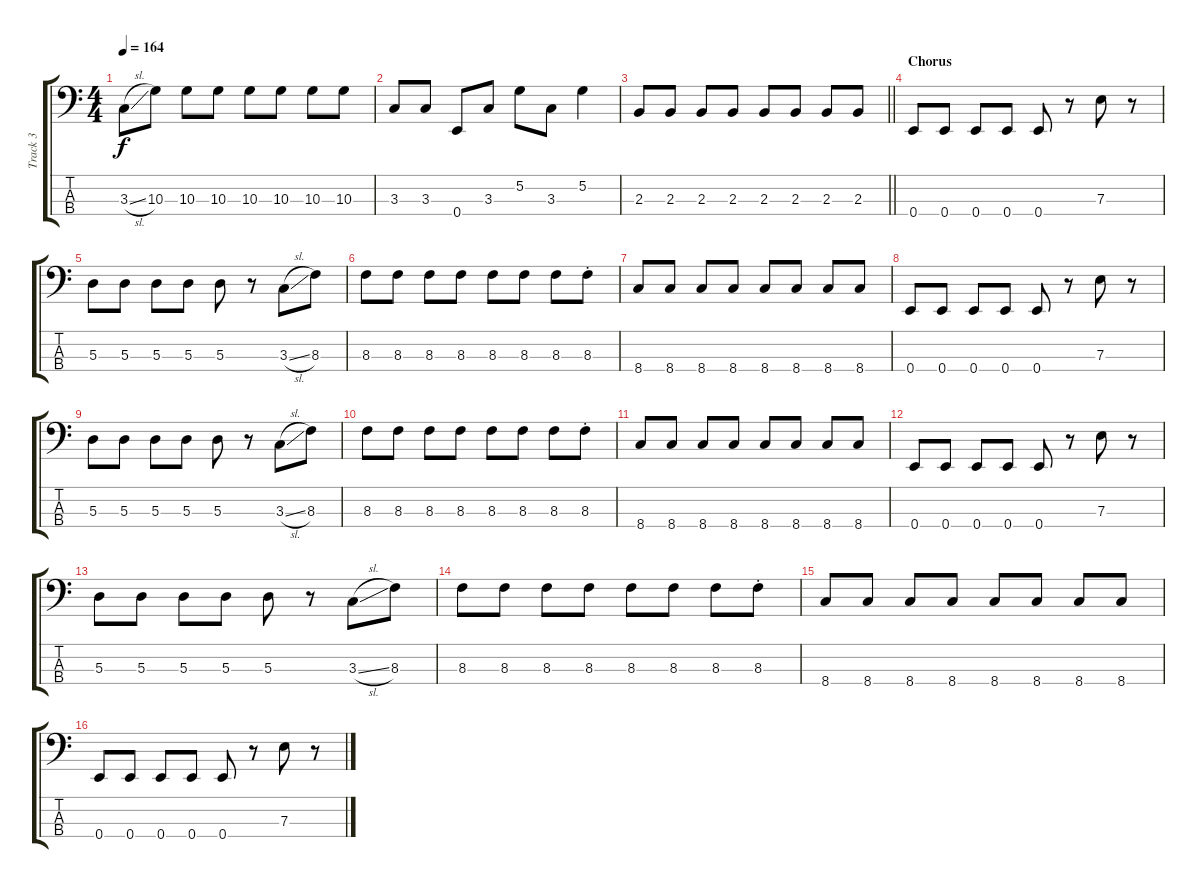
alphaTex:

\track ("Track 3" "Track 3") {instrument electricbassfinger}
\staff {score tabs}
\tuning (G2 D2 A1 E1) {hide}
\ts (4 4)
\tempo 164
\clef f4
\ks c
3.3{sl}.8{dy f} 10.3.8 10.3.8 10.3.8 10.3.8 10.3.8 10.3.8 10.3.8 |
3.3.8 3.3.8 0.4.8 3.3.8 5.2.8 3.3.8 5.2.4 |
\barLineRight lightlight
2.3.8 2.3.8 2.3.8 2.3.8 2.3.8 2.3.8 2.3.8 2.3.8 |
\section ("" "Chorus")
0.4.8 0.4.8 0.4.8 0.4.8 0.4.8 r.8 7.3.8 r.8 |
5.3.8 5.3.8 5.3.8 5.3.8 5.3.8 r.8 3.3{sl}.8 8.3.8 |
8.3.8 8.3.8 8.3.8 8.3.8 8.3.8 8.3.8 8.3.8 8.3{st}.8 |
8.4.8 8.4.8 8.4.8 8.4.8 8.4.8 8.4.8 8.4.8 8.4.8 |
0.4.8 0.4.8 0.4.8 0.4.8 0.4.8 r.8 7.3.8 r.8 |
5.3.8 5.3.8 5.3.8 5.3.8 5.3.8 r.8 3.3{sl}.8 8.3.8 |
8.3.8 8.3.8 8.3.8 8.3.8 8.3.8 8.3.8 8.3.8 8.3{st}.8 |
8.4.8 8.4.8 8.4.8 8.4.8 8.4.8 8.4.8 8.4.8 8.4.8 |
0.4.8 0.4.8 0.4.8 0.4.8 0.4.8 r.8 7.3.8 r.8 |
5.3.8 5.3.8 5.3.8 5.3.8 5.3.8 r.8 3.3{sl}.8 8.3.8 |
8.3.8 8.3.8 8.3.8 8.3.8 8.3.8 8.3.8 8.3.8 8.3{st}.8 |
8.4.8 8.4.8 8.4.8 8.4.8 8.4.8 8.4.8 8.4.8 8.4.8 |
0.4.8 0.4.8 0.4.8 0.4.8 0.4.8 r.8 7.3.8 r.8
